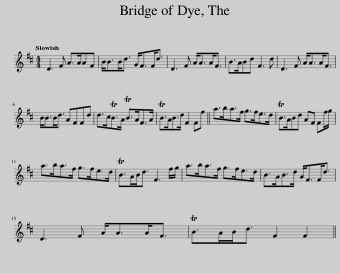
X:1
L:1/8
Q:1/4=120
M:4/4
I:linebreak $
K:D
V:1 treble
V:1
 D3 F A>AAF | B<BB<d G<FF<d | D3 F A<AA<F | B>ABd F3 d | D3 F A<AA<F |$ %5
 B<BB<d AFFd | d>cTB>A TB>AF>A | TB>AB>d F2 Ff || a>ba>f g>fe>d | TB>ABd AF Ff/g/ |$ %10
 a>ba>f g>fe>d | TB>AB<d F3 f/g/ | a>ba>f g>fe>d | B>AB>d A<FF<d |$ D3 F A<AA<F | %15
 TB>AB<d F2 F2 || %16
